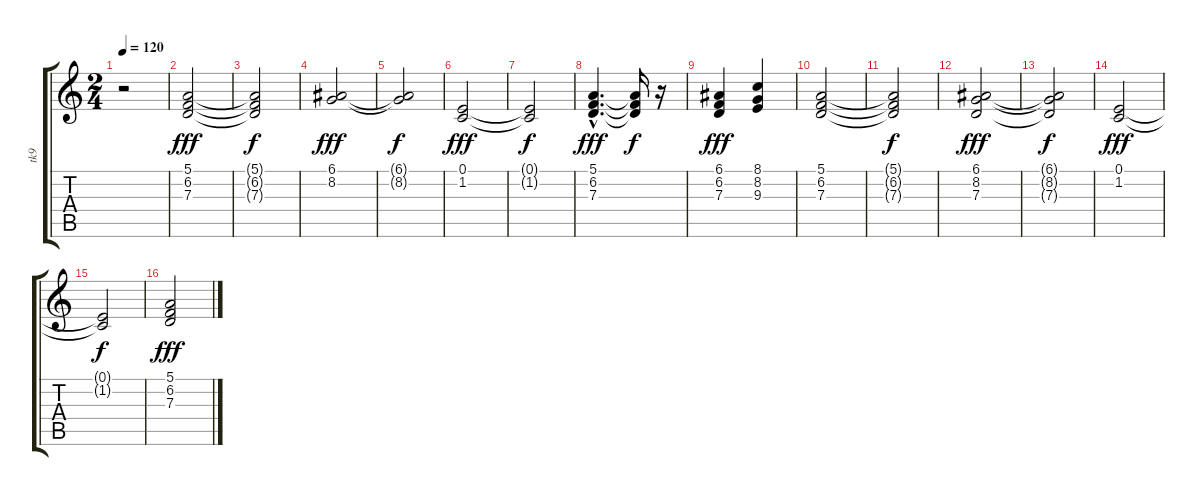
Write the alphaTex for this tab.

\track ("tk9" "tk9") {instrument stringensemble1}
\staff {score tabs}
\tuning (E4 B3 G3 D3 A2 E2) {hide}
\ts (2 4)
\tempo 120
\clef g2
\ks c
r.2{dy fff instrument stringensemble1} |
(5.1 6.2 7.3).2{balance 8} |
(5.1{t} 6.2{t} 7.3{t}).2{dy f} |
(6.1 8.2).2{dy fff} |
(6.1{t} 8.2{t}).2{dy f} |
(0.1 1.2).2{dy fff} |
(0.1{t} 1.2{t}).2{dy f} |
(5.1{hac} 6.2{hac} 7.3{hac}).4{d dy fff} (5.1{t} 6.2{t} 7.3{t}).16{dy f} r.16 |
(6.1 6.2 7.3).4{dy fff} (8.1 8.2 9.3).4 |
(5.1 6.2 7.3).2 |
(5.1{t} 6.2{t} 7.3{t}).2{dy f} |
(6.1 8.2 7.3).2{dy fff} |
(6.1{t} 8.2{t} 7.3{t}).2{dy f} |
(0.1 1.2).2{dy fff} |
(0.1{t} 1.2{t}).2{dy f} |
(5.1 6.2 7.3).2{dy fff}
